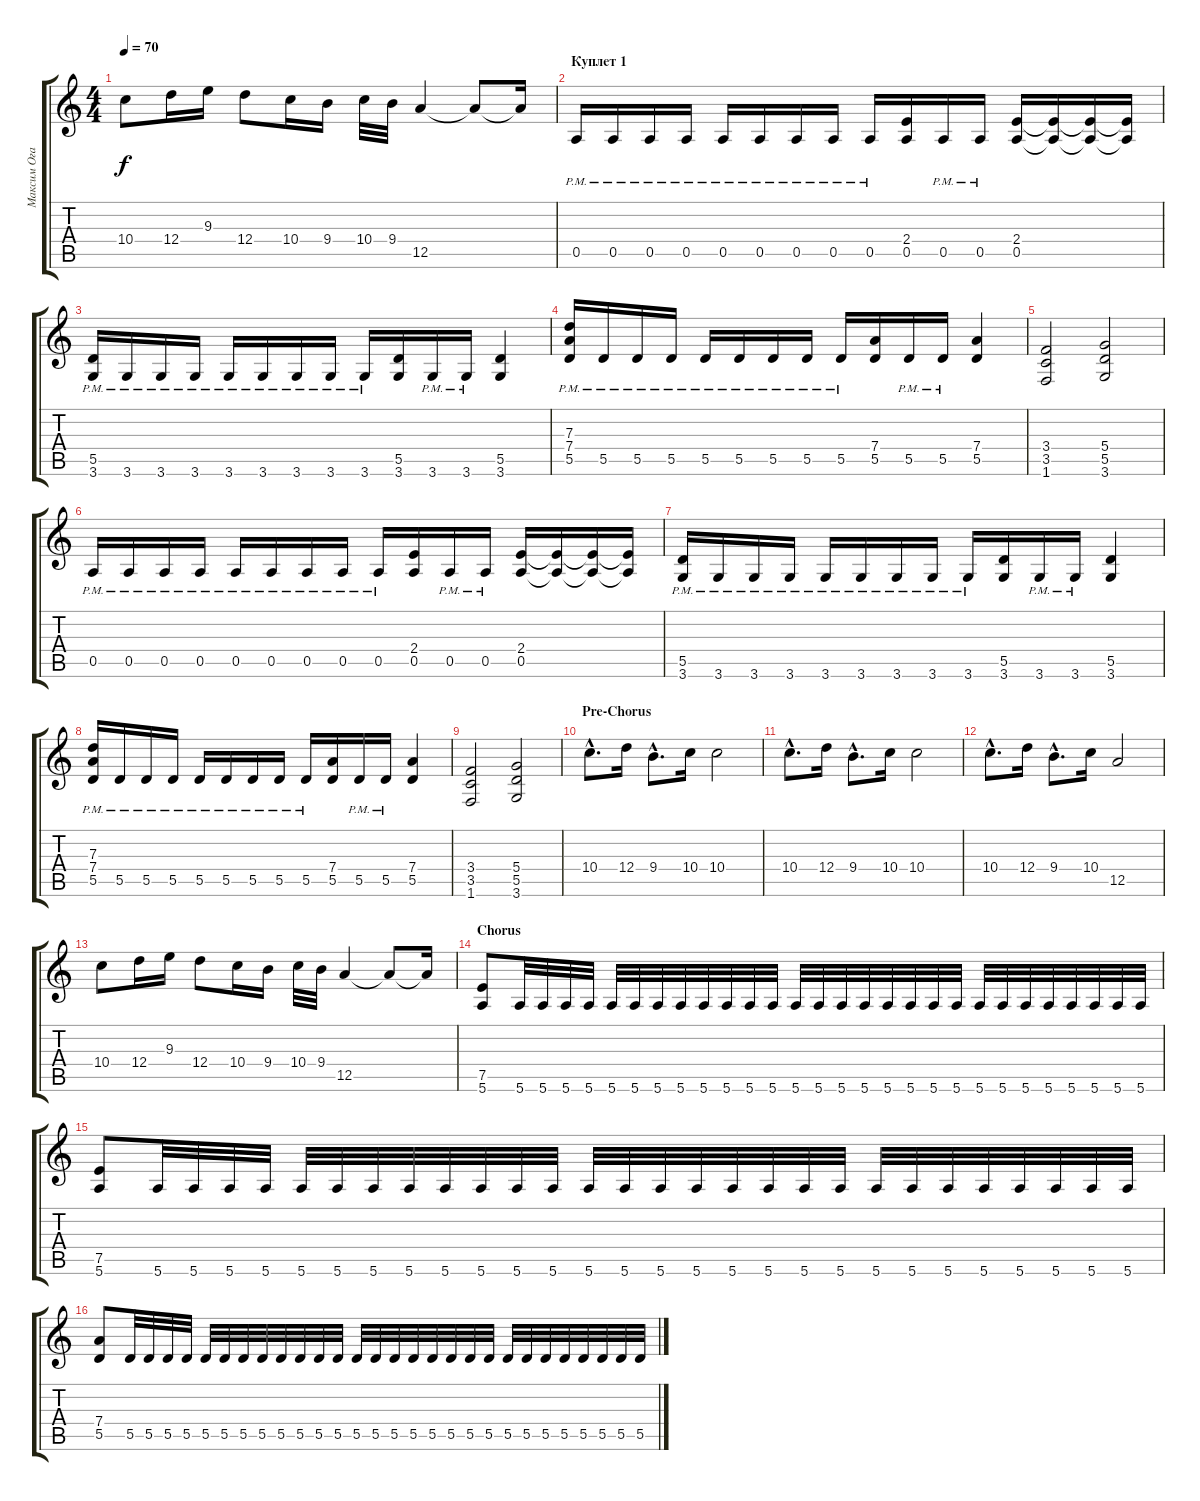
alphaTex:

\track ("Максим Огарь" "Максим Ога") {instrument overdrivenguitar}
\staff {score tabs}
\tuning (E4 B3 G3 D3 A2 E2) {hide}
\ts (4 4)
\tempo 70
\clef g2
\ks c
10.4.8{dy f} 12.4.16 9.3.16 12.4.8 10.4.16 9.4.16 10.4.32 9.4.32 12.5.4 12.5{t}.8 12.5{t}.16 |
\section ("" "Куплет 1")
0.5{pm}.16{instrument distortionguitar} 0.5{pm}.16 0.5{pm}.16 0.5{pm}.16 0.5{pm}.16 0.5{pm}.16 0.5{pm}.16 0.5{pm}.16 0.5{pm}.16 (2.4 0.5).16 0.5{pm}.16 0.5{pm}.16 (2.4 0.5).16 (2.4{t} 0.5{t}).16 (2.4{t} 0.5{t}).16 (2.4{t} 0.5{t}).16 |
(5.5{pm} 3.6).16 3.6{pm}.16 3.6{pm}.16 3.6{pm}.16 3.6{pm}.16 3.6{pm}.16 3.6{pm}.16 3.6{pm}.16 3.6{pm}.16 (5.5 3.6).16 3.6{pm}.16 3.6{pm}.16 (5.5 3.6).4 |
(7.3{pm} 7.4{pm} 5.5{pm}).16 5.5{pm}.16 5.5{pm}.16 5.5{pm}.16 5.5{pm}.16 5.5{pm}.16 5.5{pm}.16 5.5{pm}.16 5.5{pm}.16 (7.4 5.5).16 5.5{pm}.16 5.5{pm}.16 (7.4 5.5).4 |
(3.4 3.5 1.6).2 (5.4 5.5 3.6).2 |
0.5{pm}.16{instrument distortionguitar} 0.5{pm}.16 0.5{pm}.16 0.5{pm}.16 0.5{pm}.16 0.5{pm}.16 0.5{pm}.16 0.5{pm}.16 0.5{pm}.16 (2.4 0.5).16 0.5{pm}.16 0.5{pm}.16 (2.4 0.5).16 (2.4{t} 0.5{t}).16 (2.4{t} 0.5{t}).16 (2.4{t} 0.5{t}).16 |
(5.5{pm} 3.6).16 3.6{pm}.16 3.6{pm}.16 3.6{pm}.16 3.6{pm}.16 3.6{pm}.16 3.6{pm}.16 3.6{pm}.16 3.6{pm}.16 (5.5 3.6).16 3.6{pm}.16 3.6{pm}.16 (5.5 3.6).4 |
(7.3{pm} 7.4{pm} 5.5{pm}).16 5.5{pm}.16 5.5{pm}.16 5.5{pm}.16 5.5{pm}.16 5.5{pm}.16 5.5{pm}.16 5.5{pm}.16 5.5{pm}.16 (7.4 5.5).16 5.5{pm}.16 5.5{pm}.16 (7.4 5.5).4 |
(3.4 3.5 1.6).2 (5.4 5.5 3.6).2 |
\section ("" "Pre-Chorus")
10.4{hac}.8{d balance 0} 12.4.16 9.4{hac}.8{d} 10.4.16 10.4.2 |
10.4{hac}.8{d} 12.4.16 9.4{hac}.8{d} 10.4.16 10.4.2 |
10.4{hac}.8{d} 12.4.16 9.4{hac}.8{d} 10.4.16 12.5.2 |
10.4.8 12.4.16 9.3.16 12.4.8 10.4.16 9.4.16 10.4.32 9.4.32 12.5.4 12.5{t}.8 12.5{t}.16 |
\section ("" "Chorus")
(7.5 5.6).8 5.6.32 5.6.32 5.6.32 5.6.32 5.6.32 5.6.32 5.6.32 5.6.32 5.6.32 5.6.32 5.6.32 5.6.32 5.6.32 5.6.32 5.6.32 5.6.32 5.6.32 5.6.32 5.6.32 5.6.32 5.6.32 5.6.32 5.6.32 5.6.32 5.6.32 5.6.32 5.6.32 5.6.32 |
(7.5 5.6).8 5.6.32 5.6.32 5.6.32 5.6.32 5.6.32 5.6.32 5.6.32 5.6.32 5.6.32 5.6.32 5.6.32 5.6.32 5.6.32 5.6.32 5.6.32 5.6.32 5.6.32 5.6.32 5.6.32 5.6.32 5.6.32 5.6.32 5.6.32 5.6.32 5.6.32 5.6.32 5.6.32 5.6.32 |
(7.4 5.5).8 5.5.32 5.5.32 5.5.32 5.5.32 5.5.32 5.5.32 5.5.32 5.5.32 5.5.32 5.5.32 5.5.32 5.5.32 5.5.32 5.5.32 5.5.32 5.5.32 5.5.32 5.5.32 5.5.32 5.5.32 5.5.32 5.5.32 5.5.32 5.5.32 5.5.32 5.5.32 5.5.32 5.5.32
